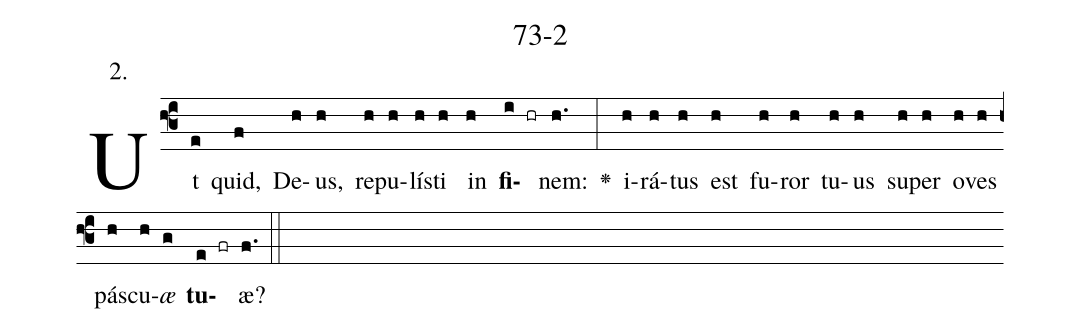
name: 73-2;
annotation: 2.;
%%
(f3)Ut(e) quid,(f) De(h)us,(h) re(h)pu(h)lís(h)ti(h) in(h) <b>fi</b>(i hr)nem:(h.) <v>\greheightstar</v>(:) i(h)rá(h)tus(h) est(h) fu(h)ror(h) tu(h)us(h) su(h)per(h) o(h)ves(h) pás(h)cu(h)<i>æ</i>(g) <b>tu</b>(e fr)æ?(f.) (::)


%E(h) u(h) o(h) u(g) a(e) e.(f.) (::)
